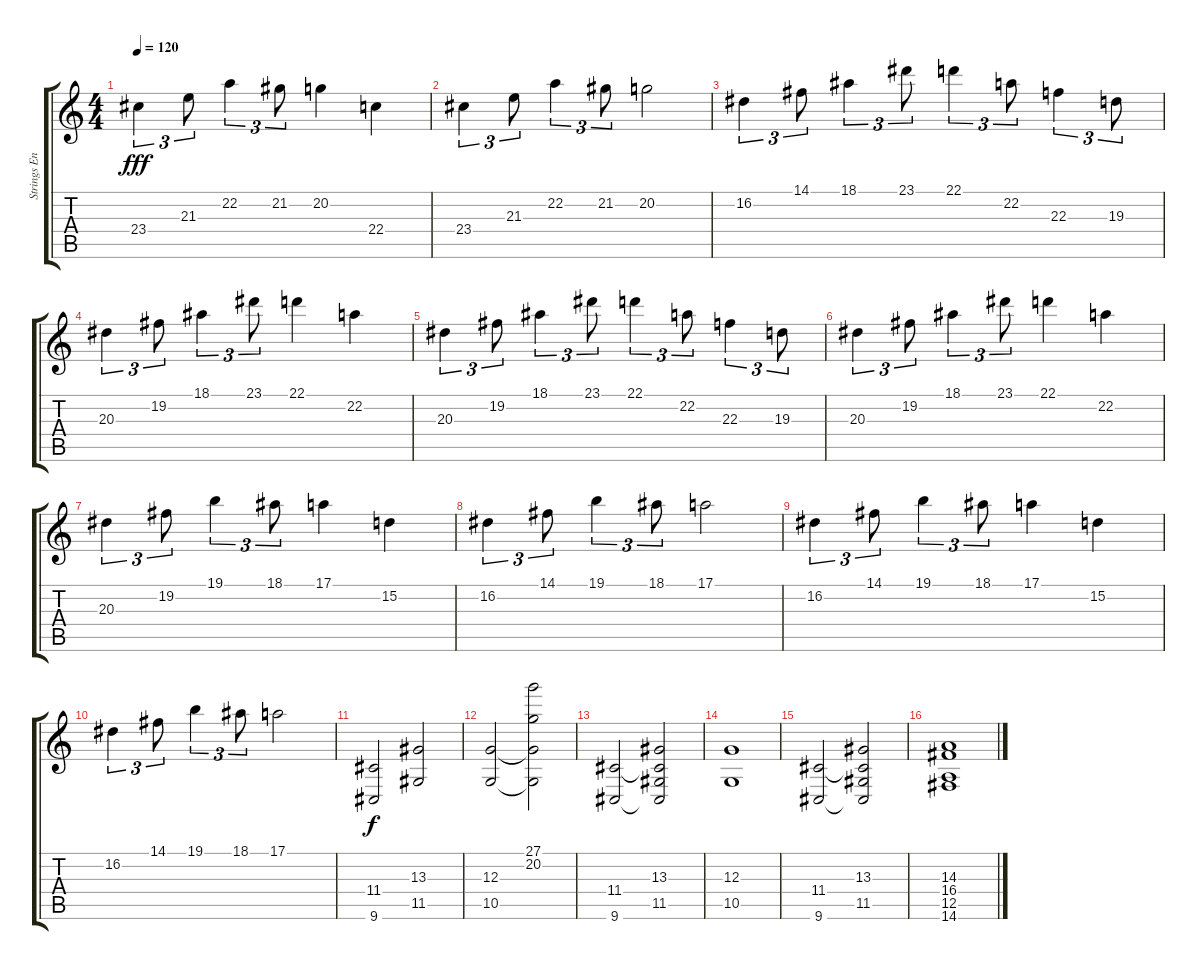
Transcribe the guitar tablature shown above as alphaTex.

\track ("Strings Ensemble" "Strings En") {instrument stringensemble1}
\staff {score tabs}
\tuning (E4 B3 G3 D3 A2 E2) {hide}
\ts (4 4)
\tempo 120
\clef g2
\ks c
23.4.4{tu (3 2) dy fff} 21.3.8{tu (3 2)} 22.2.4{tu (3 2)} 21.2.8{tu (3 2)} 20.2.4 22.4.4 |
23.4.4{tu (3 2)} 21.3.8{tu (3 2)} 22.2.4{tu (3 2)} 21.2.8{tu (3 2)} 20.2.2 |
16.2.4{tu (3 2)} 14.1.8{tu (3 2)} 18.1.4{tu (3 2)} 23.1.8{tu (3 2)} 22.1.4{tu (3 2)} 22.2.8{tu (3 2)} 22.3.4{tu (3 2)} 19.3.8{tu (3 2)} |
20.3.4{tu (3 2)} 19.2.8{tu (3 2)} 18.1.4{tu (3 2)} 23.1.8{tu (3 2)} 22.1.4 22.2.4 |
20.3.4{tu (3 2)} 19.2.8{tu (3 2)} 18.1.4{tu (3 2)} 23.1.8{tu (3 2)} 22.1.4{tu (3 2)} 22.2.8{tu (3 2)} 22.3.4{tu (3 2)} 19.3.8{tu (3 2)} |
20.3.4{tu (3 2)} 19.2.8{tu (3 2)} 18.1.4{tu (3 2)} 23.1.8{tu (3 2)} 22.1.4 22.2.4 |
20.3.4{tu (3 2)} 19.2.8{tu (3 2)} 19.1.4{tu (3 2)} 18.1.8{tu (3 2)} 17.1.4 15.2.4 |
16.2.4{tu (3 2)} 14.1.8{tu (3 2)} 19.1.4{tu (3 2)} 18.1.8{tu (3 2)} 17.1.2 |
16.2.4{tu (3 2)} 14.1.8{tu (3 2)} 19.1.4{tu (3 2)} 18.1.8{tu (3 2)} 17.1.4 15.2.4 |
16.2.4{tu (3 2)} 14.1.8{tu (3 2)} 19.1.4{tu (3 2)} 18.1.8{tu (3 2)} 17.1.2 |
(11.4 9.6).2{dy f} (13.3 11.5).2 |
(12.3 10.5).2 (27.1 20.2 12.3{t} 10.5{t}).2 |
(11.4 9.6).2 (13.3 11.4{t} 11.5 9.6{t}).2 |
(12.3 10.5).1 |
(11.4 9.6).2 (13.3 11.4{t} 11.5 9.6{t}).2 |
(14.3 16.4 12.5 14.6).1
